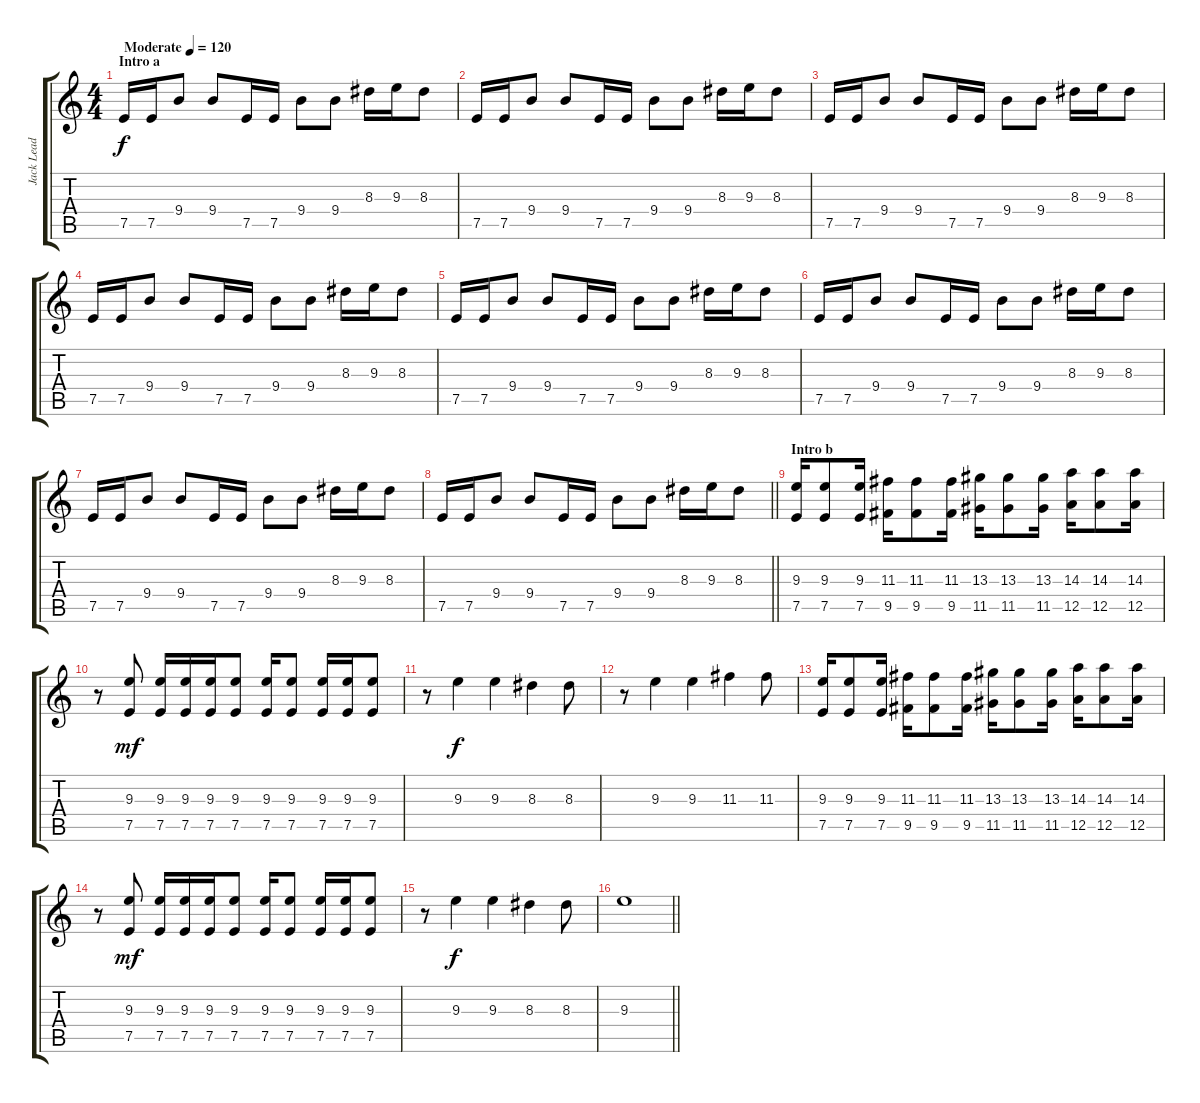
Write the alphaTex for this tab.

\track ("Jack Lead" "Jack Lead") {instrument distortionguitar}
\staff {score tabs}
\tuning (E4 B3 G3 D3 A2 E2) {hide}
\ts (4 4)
\section ("" "Intro a")
\tempo (120 "Moderate")
\clef g2
\ks c
7.5.16{dy f instrument distortionguitar} 7.5.16 9.4.8 9.4.8 7.5.16 7.5.16 9.4.8 9.4.8 8.3.16 9.3.16 8.3.8 |
7.5.16 7.5.16 9.4.8 9.4.8 7.5.16 7.5.16 9.4.8 9.4.8 8.3.16 9.3.16 8.3.8 |
7.5.16 7.5.16 9.4.8 9.4.8 7.5.16 7.5.16 9.4.8 9.4.8 8.3.16 9.3.16 8.3.8 |
7.5.16 7.5.16 9.4.8 9.4.8 7.5.16 7.5.16 9.4.8 9.4.8 8.3.16 9.3.16 8.3.8 |
7.5.16 7.5.16 9.4.8 9.4.8 7.5.16 7.5.16 9.4.8 9.4.8 8.3.16 9.3.16 8.3.8 |
7.5.16 7.5.16 9.4.8 9.4.8 7.5.16 7.5.16 9.4.8 9.4.8 8.3.16 9.3.16 8.3.8 |
7.5.16 7.5.16 9.4.8 9.4.8 7.5.16 7.5.16 9.4.8 9.4.8 8.3.16 9.3.16 8.3.8 |
\barLineRight lightlight
7.5.16 7.5.16 9.4.8 9.4.8 7.5.16 7.5.16 9.4.8 9.4.8 8.3.16 9.3.16 8.3.8 |
\section ("" "Intro b")
(9.3 7.5).16 (9.3 7.5).8 (9.3 7.5).16 (11.3 9.5).16 (11.3 9.5).8 (11.3 9.5).16 (13.3 11.5).16 (13.3 11.5).8 (13.3 11.5).16 (14.3 12.5).16 (14.3 12.5).8 (14.3 12.5).16 |
r.8 (9.3 7.5).8{dy mf} (9.3 7.5).16 (9.3 7.5).16 (9.3 7.5).16 (9.3 7.5).8 (9.3 7.5).16 (9.3 7.5).8 (9.3 7.5).16 (9.3 7.5).16 (9.3 7.5).8 |
r.8 9.3.4{dy f} 9.3.4 8.3.4 8.3.8 |
r.8 9.3.4 9.3.4 11.3.4 11.3.8 |
(9.3 7.5).16 (9.3 7.5).8 (9.3 7.5).16 (11.3 9.5).16 (11.3 9.5).8 (11.3 9.5).16 (13.3 11.5).16 (13.3 11.5).8 (13.3 11.5).16 (14.3 12.5).16 (14.3 12.5).8 (14.3 12.5).16 |
r.8 (9.3 7.5).8{dy mf} (9.3 7.5).16 (9.3 7.5).16 (9.3 7.5).16 (9.3 7.5).8 (9.3 7.5).16 (9.3 7.5).8 (9.3 7.5).16 (9.3 7.5).16 (9.3 7.5).8 |
r.8 9.3.4{dy f} 9.3.4 8.3.4 8.3.8 |
\barLineRight lightlight
9.3.1
